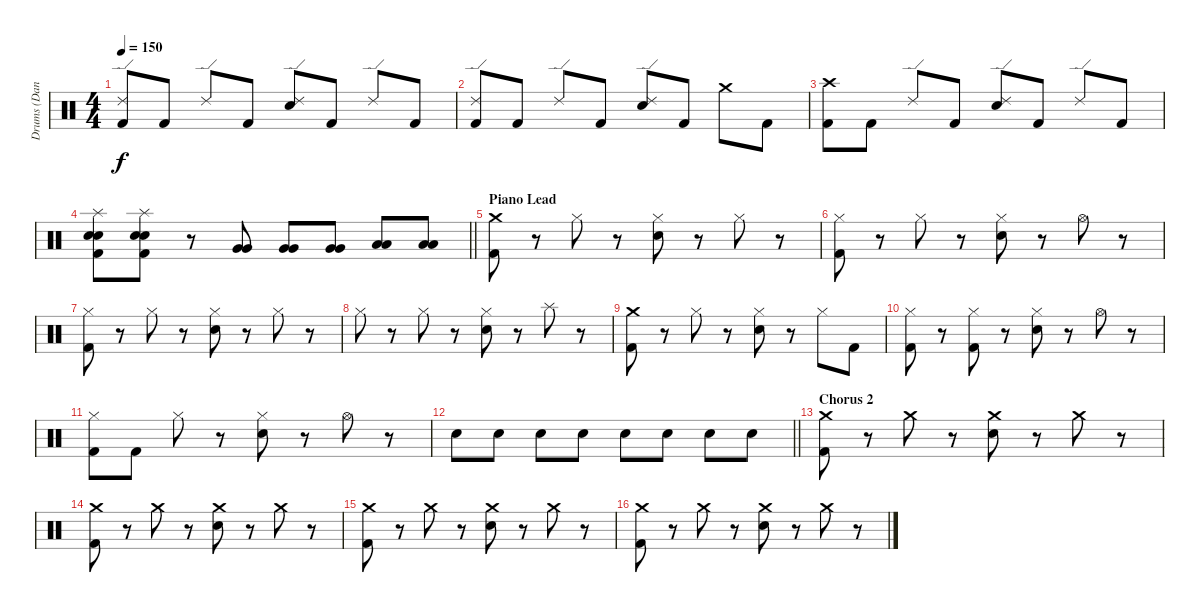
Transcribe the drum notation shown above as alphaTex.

\track ("Drums (Daniel Svensson)" "Drums (Dan") {instrument percussion}
\staff {score}
\articulation defaults
\ts (4 4)
\tempo 150
\clef neutral
\ks c
("Ride (edge) 2" "Kick (hit) 2").8{dy f} "Kick (hit) 2".8 "Ride (edge) 2".8 "Kick (hit) 2".8 ("Ride (edge) 2" "Snare (hit) 2").8 "Kick (hit) 2".8 "Ride (edge) 2".8 "Kick (hit) 2".8 |
("Ride (edge) 2" "Kick (hit) 2").8 "Kick (hit) 2".8 "Ride (edge) 2".8 "Kick (hit) 2".8 ("Ride (edge) 2" "Snare (hit) 2").8 "Kick (hit) 2".8 "Crash medium (hit)".8 "Kick (hit) 2".8 |
("Crash high (hit)" "Kick (hit) 2").8 "Kick (hit) 2".8 "Ride (edge) 2".8 "Kick (hit) 2".8 ("Ride (edge) 2" "Snare (hit) 2").8 "Kick (hit) 2".8 "Ride (edge) 2".8 "Kick (hit) 2".8 |
\barLineRight lightlight
("Splash (hit)" "Kick (hit) 2" "Snare (hit) 2" "Snare (hit) 2").8 ("Splash (hit)" "Kick (hit) 2" "Snare (hit) 2" "Snare (hit) 2").8 r.8 ("Very Low Tom (hit)" "Very Low Tom (hit)").8 ("Very Low Tom (hit)" "Very Low Tom (hit)").8 ("Very Low Tom (hit)" "Very Low Tom (hit)").8 ("Low Floor Tom (hit)" "Low Floor Tom (hit)").8 ("Low Floor Tom (hit)" "Low Floor Tom (hit)").8 |
\section ("" "Piano Lead")
("Crash medium (hit)" "Kick (hit) 2").8 r.8 "Hi-Hat (closed)".8 r.8 ("Hi-Hat (closed)" "Snare (hit) 2").8 r.8 "Hi-Hat (closed)".8 r.8 |
("Hi-Hat (closed)" "Kick (hit) 2").8 r.8 "Hi-Hat (closed)".8 r.8 ("Hi-Hat (closed)" "Snare (hit) 2").8 r.8 "Hi-Hat (open)".8 r.8 |
("Hi-Hat (closed)" "Kick (hit) 2").8 r.8 "Hi-Hat (closed)".8 r.8 ("Hi-Hat (closed)" "Snare (hit) 2").8 r.8 "Hi-Hat (closed)".8 r.8 |
"Hi-Hat (closed)".8 r.8 "Hi-Hat (closed)".8 r.8 ("Hi-Hat (closed)" "Snare (hit) 2").8 r.8 "Splash (hit)".8 r.8 |
("Crash medium (hit)" "Kick (hit) 2").8 r.8 "Hi-Hat (closed)".8 r.8 ("Hi-Hat (closed)" "Snare (hit) 2").8 r.8 "Hi-Hat (closed)".8 "Kick (hit) 2".8 |
("Hi-Hat (closed)" "Kick (hit) 2").8 r.8 ("Hi-Hat (closed)" "Kick (hit) 2").8 r.8 ("Hi-Hat (closed)" "Snare (hit) 2").8 r.8 "Hi-Hat (open)".8 r.8 |
("Hi-Hat (closed)" "Kick (hit) 2").8 "Kick (hit) 2".8 "Hi-Hat (closed)".8 r.8 ("Hi-Hat (closed)" "Snare (hit) 2").8 r.8 "Hi-Hat (open)".8 r.8 |
\barLineRight lightlight "Snare (hit) 2".8 "Snare (hit) 2".8 "Snare (hit) 2".8 "Snare (hit) 2".8 "Snare (hit) 2".8 "Snare (hit) 2".8 "Snare (hit) 2".8 "Snare (hit) 2".8
|
\section ("" "Chorus 2")
("Crash medium (hit)" "Kick (hit) 2").8 r.8 "Crash medium (hit)".8 r.8 ("Crash medium (hit)" "Snare (hit) 2").8 r.8 "Crash medium (hit)".8 r.8 |
("Crash medium (hit)" "Kick (hit) 2").8 r.8 "Crash medium (hit)".8 r.8 ("Crash medium (hit)" "Snare (hit) 2").8 r.8 "Crash medium (hit)".8 r.8 |
("Crash medium (hit)" "Kick (hit) 2").8 r.8 "Crash medium (hit)".8 r.8 ("Crash medium (hit)" "Snare (hit) 2").8 r.8 "Crash medium (hit)".8 r.8 |
("Crash medium (hit)" "Kick (hit) 2").8 r.8 "Crash medium (hit)".8 r.8 ("Crash medium (hit)" "Snare (hit) 2").8 r.8 "Crash medium (hit)".8 r.8
